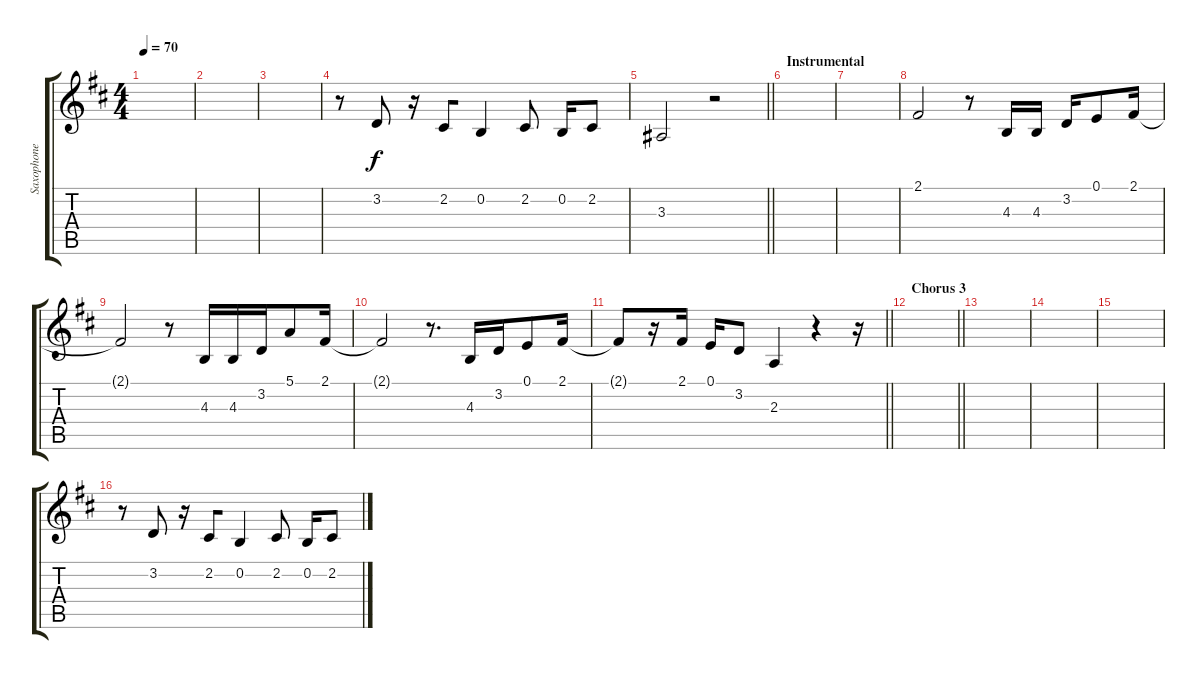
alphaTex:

\track ("Saxophone" "Saxophone") {instrument tenorsax}
\staff {score tabs}
\tuning (E4 B3 G3 D3 A2 E2) {hide}
\ts (4 4)
\tempo 70
\clef g2
\ks bminor
|
|
|
r.8 3.2.8 r.16 2.2.8{beam merge} 0.2.4 2.2.8 0.2.16 2.2.8 |
\barLineRight lightlight
3.3.2{beam merge} r.2 |
\section ("" "Instrumental")
|
|
2.1.2 r.8 4.3.16 4.3.16 3.2.16 0.1.8{beam merge} 2.1.16 |
2.1{t}.2{beam merge} r.8 4.3.16 4.3.16{beam merge} 3.2.16 5.1.8 2.1.16 |
2.1{t}.2 r.8{d beam merge} 4.3.16{beam merge} 3.2.16 0.1.8 2.1.16 |
\barLineRight lightlight
2.1{t}.8 r.16 2.1.16 0.1.16 3.2.8{beam merge} 2.3.4 r.4{beam merge} r.16 |
\section ("" "Chorus 3")
\barLineRight lightlight
|
\section ("" "")
|
|
|
r.8 3.2.8 r.16 2.2.8{beam merge} 0.2.4 2.2.8 0.2.16 2.2.8
